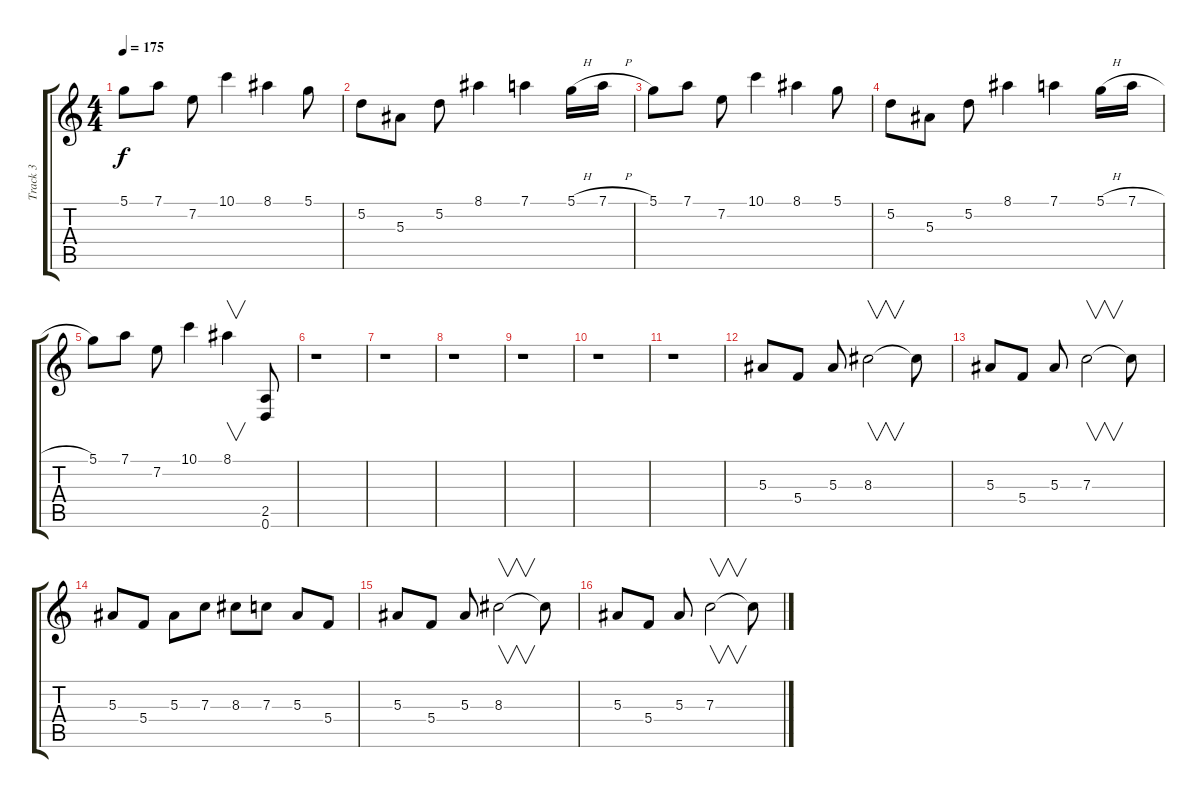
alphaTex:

\track ("Track 3" "Track 3") {instrument distortionguitar}
\staff {score tabs}
\tuning (D4 A3 F3 C3 G2 D2) {hide}
\ts (4 4)
\tempo 175
\clef g2
\ks c
5.1.8{dy f} 7.1.8 7.2.8 10.1.4 8.1.4 5.1.8 |
5.2.8 5.3.8 5.2.8 8.1.4 7.1.4 5.1{h}.16 7.1{h}.16 |
5.1.8 7.1.8 7.2.8 10.1.4 8.1.4 5.1.8 |
5.2.8 5.3.8 5.2.8 8.1.4 7.1.4 5.1{h}.16 7.1{h}.16 |
5.1.8 7.1.8 7.2.8 10.1.4 8.1.4{v} (2.5 0.6).8 |
r.1 |
r.1 |
r.1 |
r.1 |
r.1 |
r.1 |
5.3.8 5.4.8 5.3.8 8.3.2{v} 8.3{t}.8 |
5.3.8 5.4.8 5.3.8 7.3.2{v} 7.3{t}.8 |
5.3.8 5.4.8 5.3.8 7.3.8 8.3.8 7.3.8 5.3.8 5.4.8 |
5.3.8 5.4.8 5.3.8 8.3.2{v} 8.3{t}.8 |
5.3.8 5.4.8 5.3.8 7.3.2{v} 7.3{t}.8
